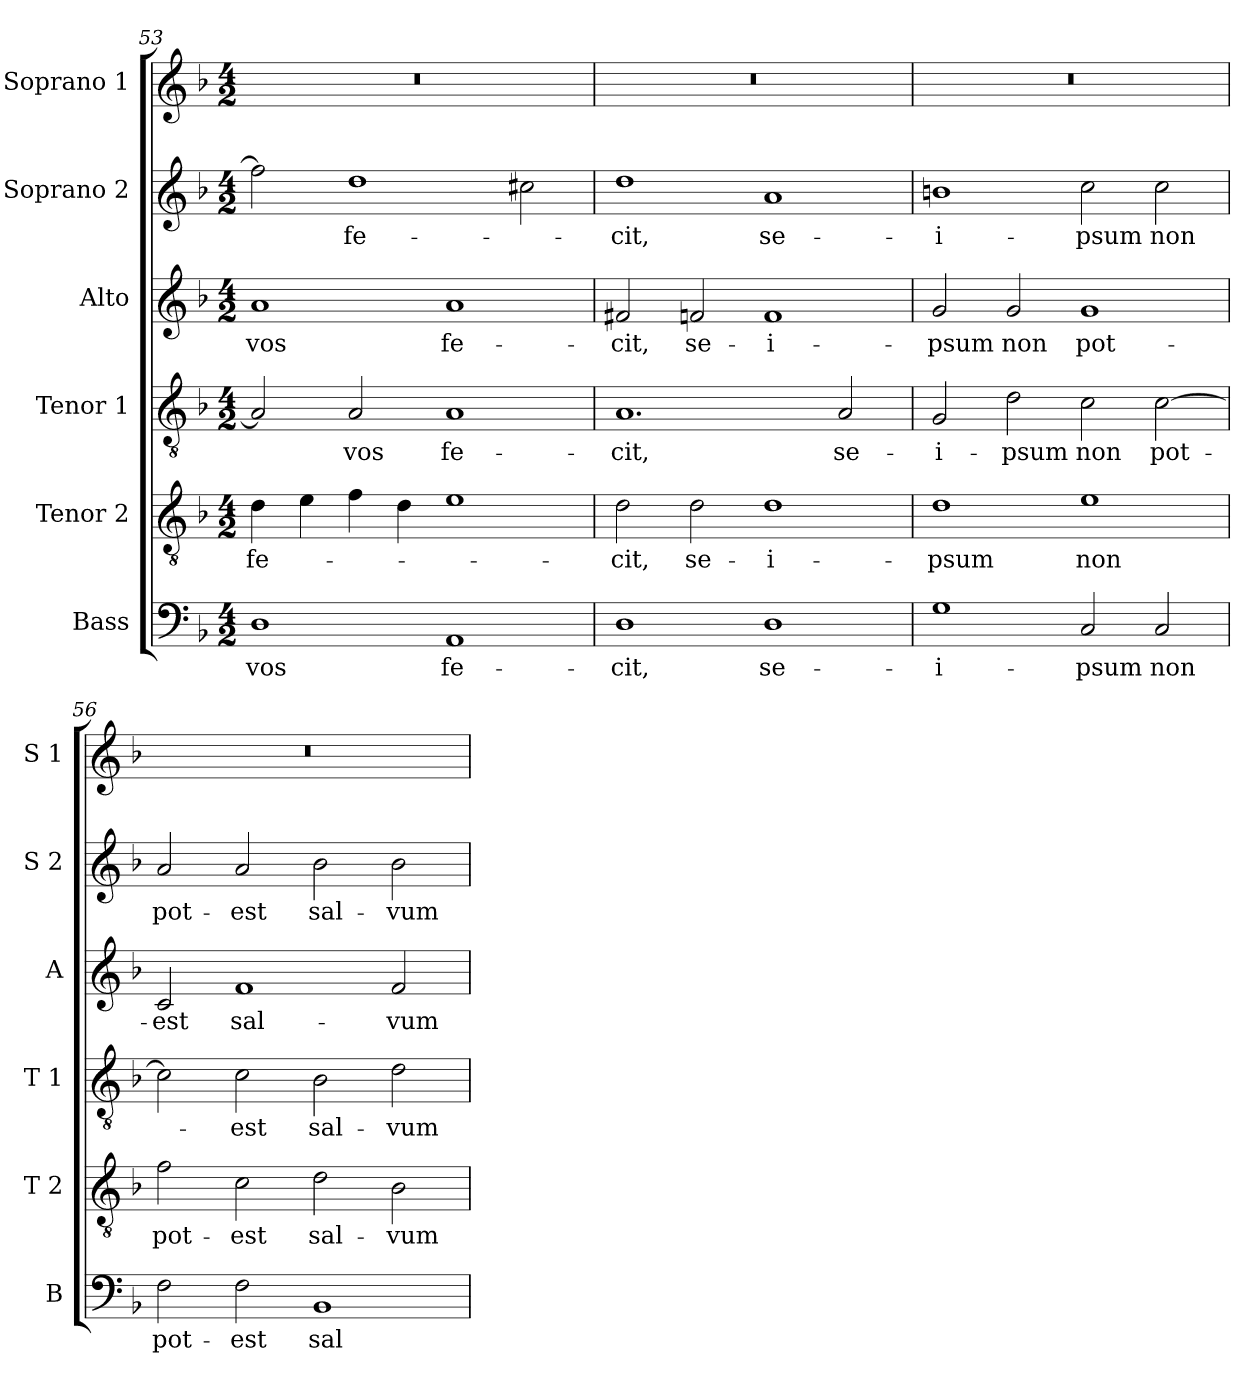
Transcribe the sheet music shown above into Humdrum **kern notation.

**kern	**text	**kern	**text	**kern	**text	**kern	**text	**kern	**text	**kern
*part6	*part6	*part5	*part5	*part4	*part4	*part3	*part3	*part2	*part2	*part1
*staff6	*staff6	*staff5	*staff5	*staff4	*staff4	*staff3	*staff3	*staff2	*staff2	*staff1
*I"Bass	*	*I"Tenor 2	*	*I"Tenor 1	*	*I"Alto	*	*I"Soprano 2	*	*I"Soprano 1
*I'B	*	*I'T 2	*	*I'T 1	*	*I'A	*	*I'S 2	*	*I'S 1
*clefF4	*	*clefGv2	*	*clefGv2	*	*clefG2	*	*clefG2	*	*clefG2
*k[b-]	*	*k[b-]	*	*k[b-]	*	*k[b-]	*	*k[b-]	*	*k[b-]
*F:	*	*F:	*	*F:	*	*F:	*	*F:	*	*F:
*M4/2	*	*M4/2	*	*M4/2	*	*M4/2	*	*M4/2	*	*M4/2
=53	=53	=53	=53	=53	=53	=53	=53	=53	=53	=53
!	!LO:LY:b	!	!	!	!	!	!	!	!	!
!	!	!	!LO:LY:b	!	!	!	!	!	!	!
!	!	!	!	!	!	!	!LO:LY:b	!	!	!
1D	-vos	4d\	fe-	2A/]	.	1a	-vos	2ff\]	.	0r
.	.	4e\	.	.	.	.	.	.	.	.
!	!	!	!	!	!LO:LY:b	!	!	!	!	!
!	!	!	!	!	!	!	!	!	!LO:LY:b	!
.	.	4f\	.	2A/	-vos	.	.	1dd	fe-	.
.	.	4d\	.	.	.	.	.	.	.	.
!	!LO:LY:b	!	!	!	!	!	!	!	!	!
!	!	!	!	!	!LO:LY:b	!	!	!	!	!
!	!	!	!	!	!	!	!LO:LY:b	!	!	!
1AA	fe-	1e	.	1A	fe-	1a	fe-	.	.	.
.	.	.	.	.	.	.	.	2cc#X\	.	.
=54	=54	=54	=54	=54	=54	=54	=54	=54	=54	=54
!	!LO:LY:b	!	!	!	!	!	!	!	!	!
!	!	!	!LO:LY:b	!	!	!	!	!	!	!
!	!	!	!	!	!LO:LY:b	!	!	!	!	!
!	!	!	!	!	!	!	!LO:LY:b	!	!	!
!	!	!	!	!	!	!	!	!	!LO:LY:b	!
1D	-cit,	2d\	-cit,	1.A	-cit,	2f#X/	-cit,	1dd	-cit,	0r
!	!	!	!LO:LY:b	!	!	!	!	!	!	!
!	!	!	!	!	!	!	!LO:LY:b	!	!	!
.	.	2d\	se-	.	.	2fn/	se-	.	.	.
!	!LO:LY:b	!	!	!	!	!	!	!	!	!
!	!	!	!LO:LY:b	!	!	!	!	!	!	!
!	!	!	!	!	!	!	!LO:LY:b	!	!	!
!	!	!	!	!	!	!	!	!	!LO:LY:b	!
1D	se-	1d	-i-	.	.	1f	-i-	1a	se-	.
!	!	!	!	!	!LO:LY:b	!	!	!	!	!
.	.	.	.	2A/	se-	.	.	.	.	.
=55	=55	=55	=55	=55	=55	=55	=55	=55	=55	=55
!	!LO:LY:b	!	!	!	!	!	!	!	!	!
!	!	!	!LO:LY:b	!	!	!	!	!	!	!
!	!	!	!	!	!LO:LY:b	!	!	!	!	!
!	!	!	!	!	!	!	!LO:LY:b	!	!	!
!	!	!	!	!	!	!	!	!	!LO:LY:b	!
1G	-i-	1d	-psum	2G/	-i-	2g/	-psum	1bn	-i-	0r
!	!	!	!	!	!LO:LY:b	!	!	!	!	!
!	!	!	!	!	!	!	!LO:LY:b	!	!	!
.	.	.	.	2d\	-psum	2g/	non	.	.	.
!	!LO:LY:b	!	!	!	!	!	!	!	!	!
!	!	!	!LO:LY:b	!	!	!	!	!	!	!
!	!	!	!	!	!LO:LY:b	!	!	!	!	!
!	!	!	!	!	!	!	!LO:LY:b	!	!	!
!	!	!	!	!	!	!	!	!	!LO:LY:b	!
2C/	-psum	1e	non	2c\	non	1g	pot-	2cc\	-psum	.
!	!LO:LY:b	!	!	!	!	!	!	!	!	!
!	!	!	!	!	!LO:LY:b	!	!	!	!	!
!	!	!	!	!	!	!	!	!	!LO:LY:b	!
2C/	non	.	.	[2c\	pot-	.	.	2cc\	non	.
=56	=56	=56	=56	=56	=56	=56	=56	=56	=56	=56
!	!LO:LY:b	!	!	!	!	!	!	!	!	!
!	!	!	!LO:LY:b	!	!	!	!	!	!	!
!	!	!	!	!	!	!	!LO:LY:b	!	!	!
!	!	!	!	!	!	!	!	!	!LO:LY:b	!
2F\	pot-	2f\	pot-	2c\]	.	2c/	-est	2a/	pot-	0r
!	!LO:LY:b	!	!	!	!	!	!	!	!	!
!	!	!	!LO:LY:b	!	!	!	!	!	!	!
!	!	!	!	!	!LO:LY:b	!	!	!	!	!
!	!	!	!	!	!	!	!LO:LY:b	!	!	!
!	!	!	!	!	!	!	!	!	!LO:LY:b	!
2F\	-est	2c\	-est	2c\	-est	1f	sal-	2a/	-est	.
!	!LO:LY:b	!	!	!	!	!	!	!	!	!
!	!	!	!LO:LY:b	!	!	!	!	!	!	!
!	!	!	!	!	!LO:LY:b	!	!	!	!	!
!	!	!	!	!	!	!	!	!	!LO:LY:b	!
1BB-	sal-	2d\	sal-	2B-\	sal-	.	.	2b-\	sal-	.
!	!	!	!LO:LY:b	!	!	!	!	!	!	!
!	!	!	!	!	!LO:LY:b	!	!	!	!	!
!	!	!	!	!	!	!	!LO:LY:b	!	!	!
!	!	!	!	!	!	!	!	!	!LO:LY:b	!
.	.	2B-\	-vum	2d\	-vum	2f/	-vum	2b-\	-vum	.
=	=	=	=	=	=	=	=	=	=	=
*-	*-	*-	*-	*-	*-	*-	*-	*-	*-	*-
